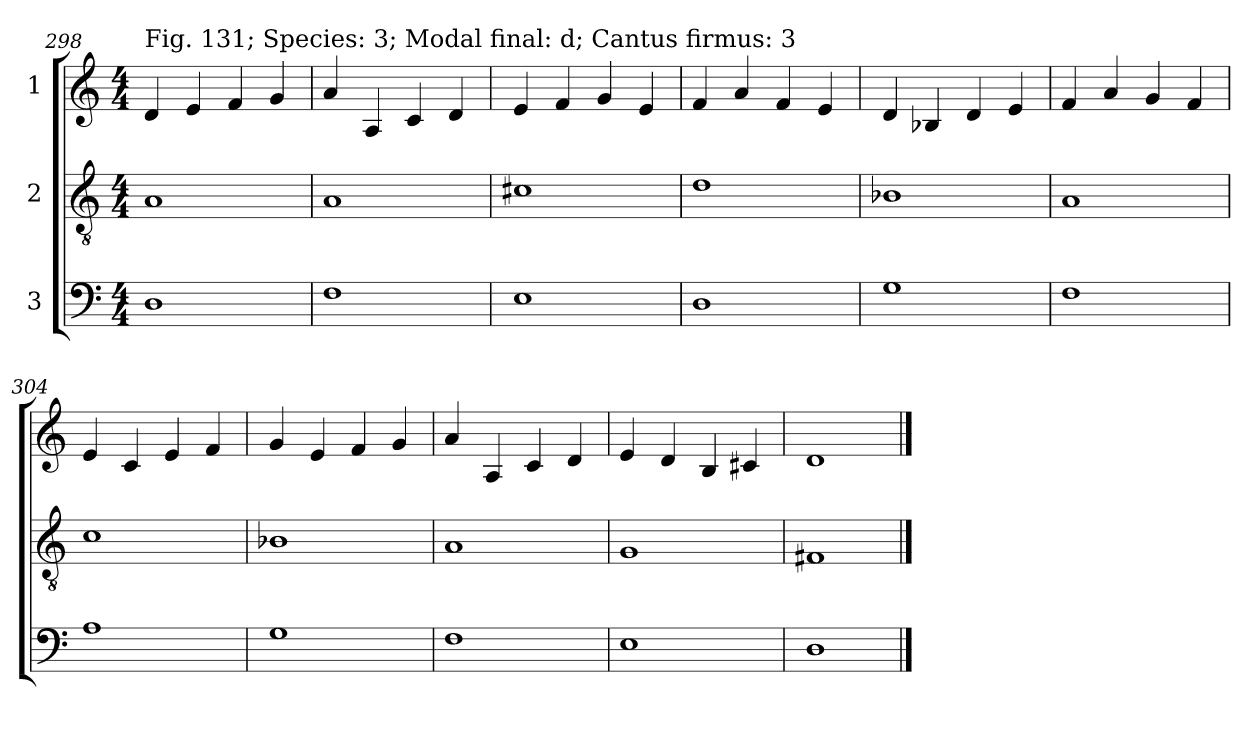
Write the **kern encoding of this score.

**kern	**kern	**kern
*part3	*part2	*part1
*staff3	*staff2	*staff1
*I"3	*I"2	*I"1
*clefF4	*clefGv2	*clefG2
*k[]	*k[]	*k[]
*M4/4	*M4/4	*M4/4
=298	=298	=298
!	!	!LO:TX:a:t=Fig. 131; Species&colon; 3; Modal final&colon; d; Cantus firmus&colon; 3
1D	1A	4d/
.	.	4e/
.	.	4f/
.	.	4g/
=299	=299	=299
1F	1A	4a/
.	.	4A/
.	.	4c/
.	.	4d/
=300	=300	=300
1E	1c#X	4e/
.	.	4f/
.	.	4g/
.	.	4e/
=301	=301	=301
1D	1d	4f/
.	.	4a/
.	.	4f/
.	.	4e/
=302	=302	=302
1G	1B-X	4d/
.	.	4B-X/
.	.	4d/
.	.	4e/
!!LO:LB:g=z
=303	=303	=303
1F	1A	4f/
.	.	4a/
.	.	4g/
.	.	4f/
=304	=304	=304
1A	1c	4e/
.	.	4c/
.	.	4e/
.	.	4f/
=305	=305	=305
1G	1B-X	4g/
.	.	4e/
.	.	4f/
.	.	4g/
=306	=306	=306
1F	1A	4a/
.	.	4A/
.	.	4c/
.	.	4d/
=307	=307	=307
1E	1G	4e/
.	.	4d/
.	.	4B/
.	.	4c#X/
=308	=308	=308
1D	1F#X	1d
==	==	==
*-	*-	*-
